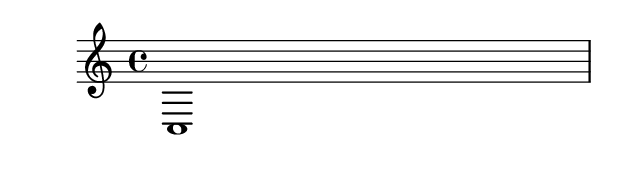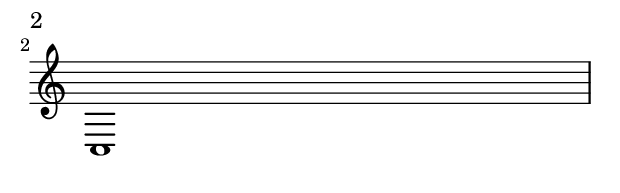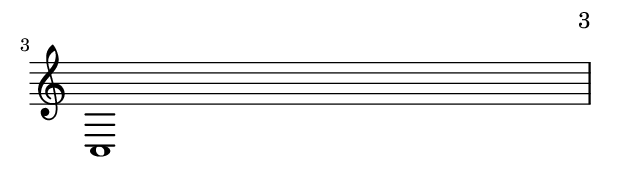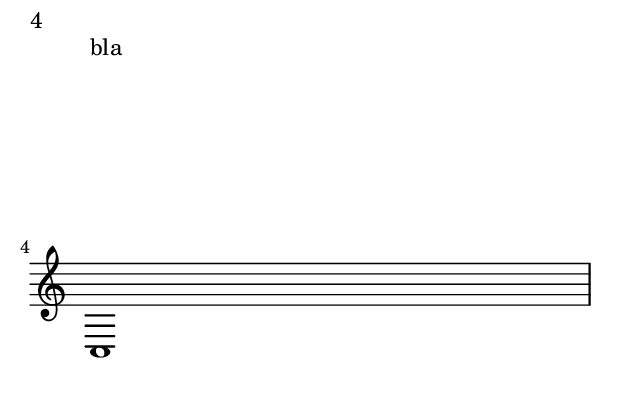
%% Generated by lilypond-book.py
%% Options: [alt=[image of music],printfilename,indent=0\mm,texidoc,line-width=160\mm]
\include "lilypond-book-preamble.ly"







% ****************************************************************
% Start cut-&-pastable-section 
% ****************************************************************

\paper {
  #(define dump-extents #t)
  
  indent = 0\mm
  line-width = 160\mm
  force-assignment = #""
  line-width = #(- line-width (* mm  3.000000))
}

\layout {
  
}



% ****************************************************************
% ly snippet:
% ****************************************************************
\sourcefilename "page-top-space.ly"
\sourcefileline 0
\header {

  texidoc = "By setting @code{page-top-space,} the Y position of the
first system can be forced to be uniform."

}
\version "2.10.0"

#(set-default-paper-size "a6")

\book {
  \score {

    \relative {
      c1\break\pageBreak
      c1\break\pageBreak
      c1
      \break\pageBreak
      \override TextScript #'padding = #20
      c1^"bla"
    }
  }

  \paper {
    page-top-space = 3 \cm
  }
}




% ****************************************************************
% end ly snippet
% ****************************************************************
